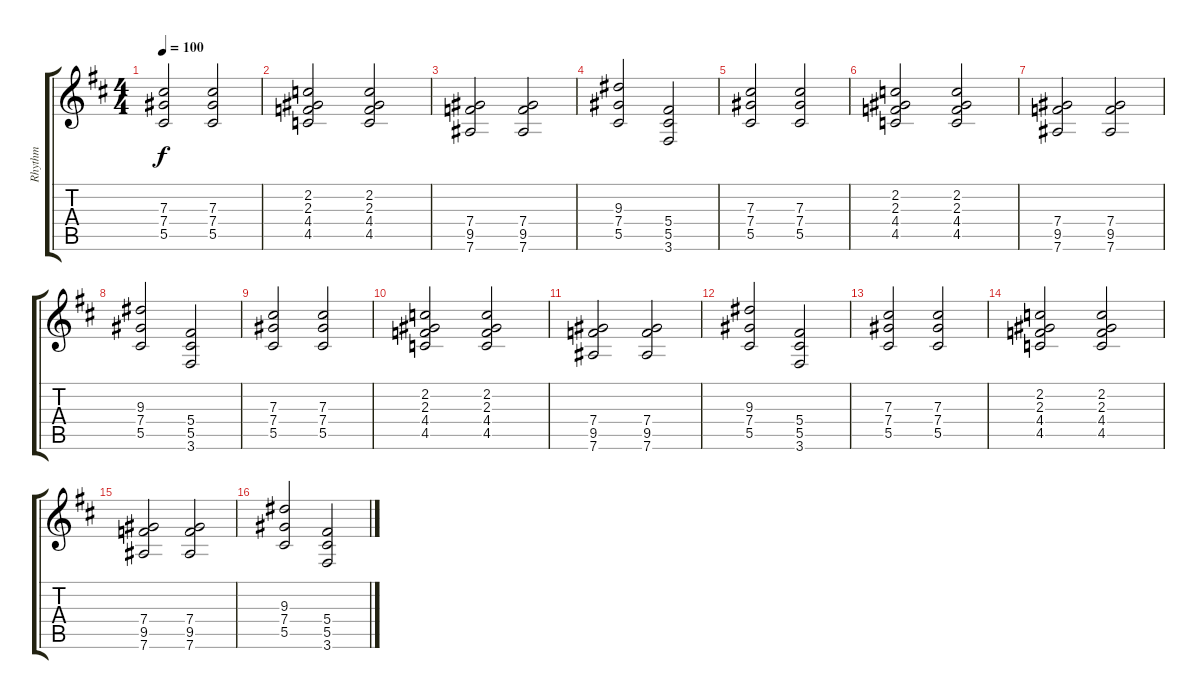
\track ("Rhythm" "Rhythm") {instrument overdrivenguitar}
\staff {score tabs}
\tuning (Eb4 Bb3 Gb3 Db3 Ab2 Eb2) {hide}
\ts (4 4)
\tempo 100
\clef g2
\ks d
(7.3 7.4 5.5).2{dy f} (7.3 7.4 5.5).2 |
(2.2 2.3 4.4 4.5).2 (2.2 2.3 4.4 4.5).2 |
(7.4 9.5 7.6).2 (7.4 9.5 7.6).2 |
(9.3 7.4 5.5).2 (5.4 5.5 3.6).2 |
(7.3 7.4 5.5).2 (7.3 7.4 5.5).2 |
(2.2 2.3 4.4 4.5).2 (2.2 2.3 4.4 4.5).2 |
(7.4 9.5 7.6).2 (7.4 9.5 7.6).2 |
(9.3 7.4 5.5).2 (5.4 5.5 3.6).2 |
(7.3 7.4 5.5).2 (7.3 7.4 5.5).2 |
(2.2 2.3 4.4 4.5).2 (2.2 2.3 4.4 4.5).2 |
(7.4 9.5 7.6).2 (7.4 9.5 7.6).2 |
(9.3 7.4 5.5).2 (5.4 5.5 3.6).2 |
(7.3 7.4 5.5).2 (7.3 7.4 5.5).2 |
(2.2 2.3 4.4 4.5).2 (2.2 2.3 4.4 4.5).2 |
(7.4 9.5 7.6).2 (7.4 9.5 7.6).2 |
(9.3 7.4 5.5).2 (5.4 5.5 3.6).2
